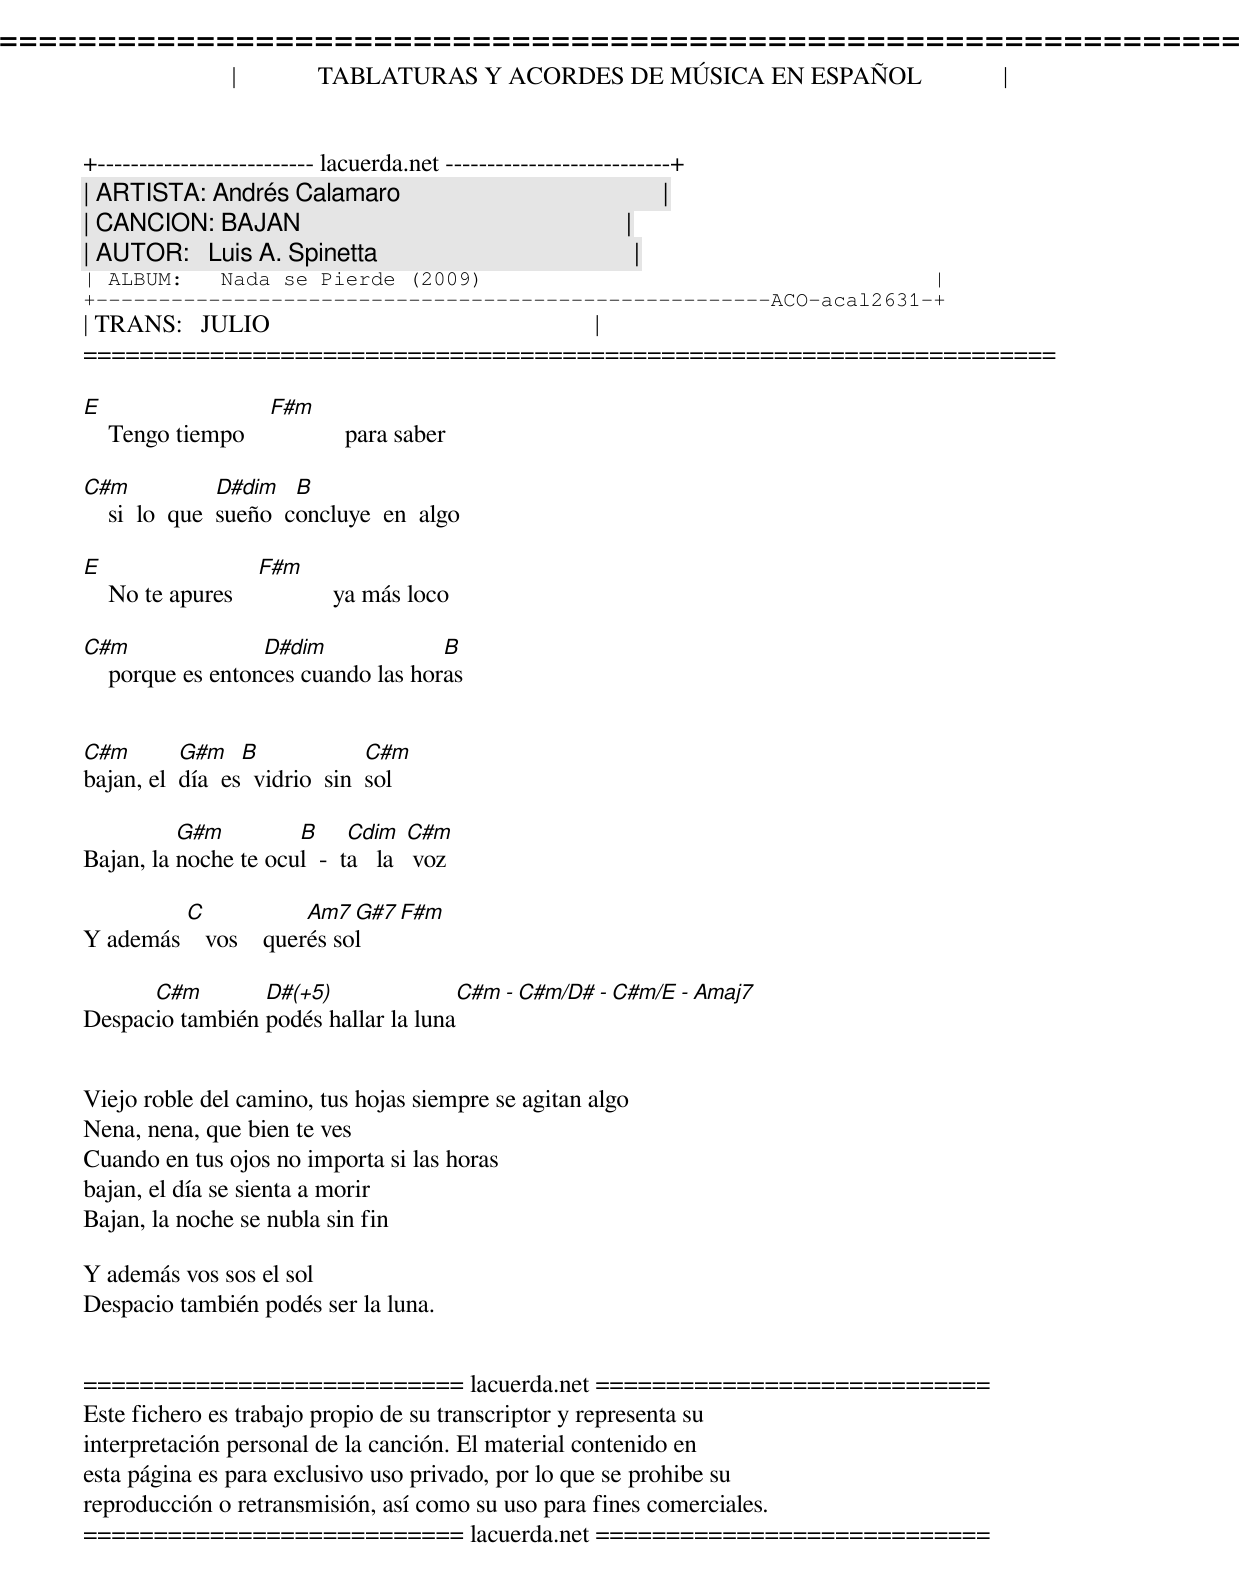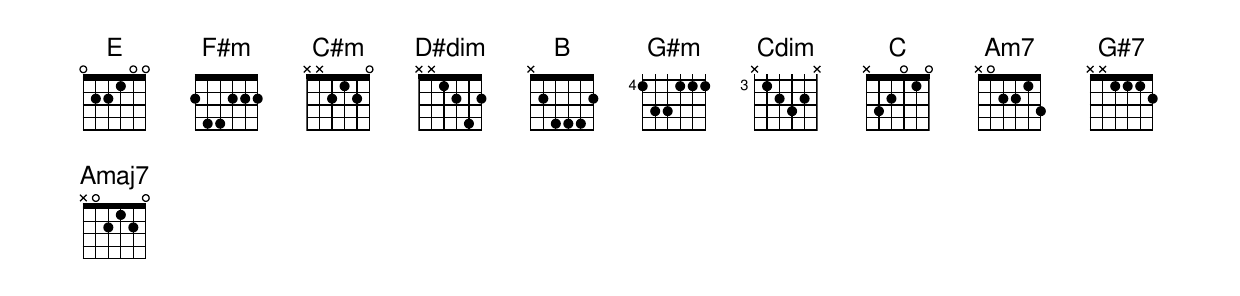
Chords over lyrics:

=====================================================================
|             TABLATURAS Y ACORDES DE MÚSICA EN ESPAÑOL             |
+-------------------------- lacuerda.net ---------------------------+
| ARTISTA: Andrés Calamaro                                          |
| CANCION: BAJAN                                                    |
| AUTOR:   Luis A. Spinetta                                         |
| ALBUM:   Nada se Pierde (2009)                                    |
+------------------------------------------------------ACO-acal2631-+
| TRANS:   JULIO                                                    |
=====================================================================

E                   F#m
    Tengo tiempo                para saber

C#m              D#dim   B
    si  lo  que  sueño  concluye  en  algo

E                   F#m
    No te apures                ya más loco

C#m                D#dim             B
    porque es entonces cuando las horas


C#m        G#m    B              C#m
bajan, el  día  es  vidrio  sin  sol

          G#m         B      Cdim    C#m
Bajan, la noche te ocul  -  ta   la   voz

         C             Am7  G#7     F#m
Y además    vos    querés sol

      C#m        D#(+5)                 C#m - C#m/D# - C#m/E - Amaj7
Despacio también podés hallar la luna


Viejo roble del camino, tus hojas siempre se agitan algo
Nena, nena, que bien te ves
Cuando en tus ojos no importa si las horas
bajan, el día se sienta a morir
Bajan, la noche se nubla sin fin

Y además vos sos el sol
Despacio también podés ser la luna.


=========================== lacuerda.net ============================
Este fichero es trabajo propio de su transcriptor y representa su
interpretación personal de la canción. El material contenido en
esta página es para exclusivo uso privado, por lo que se prohibe su
reproducción o retransmisión, así como su uso para fines comerciales.
=========================== lacuerda.net ============================
